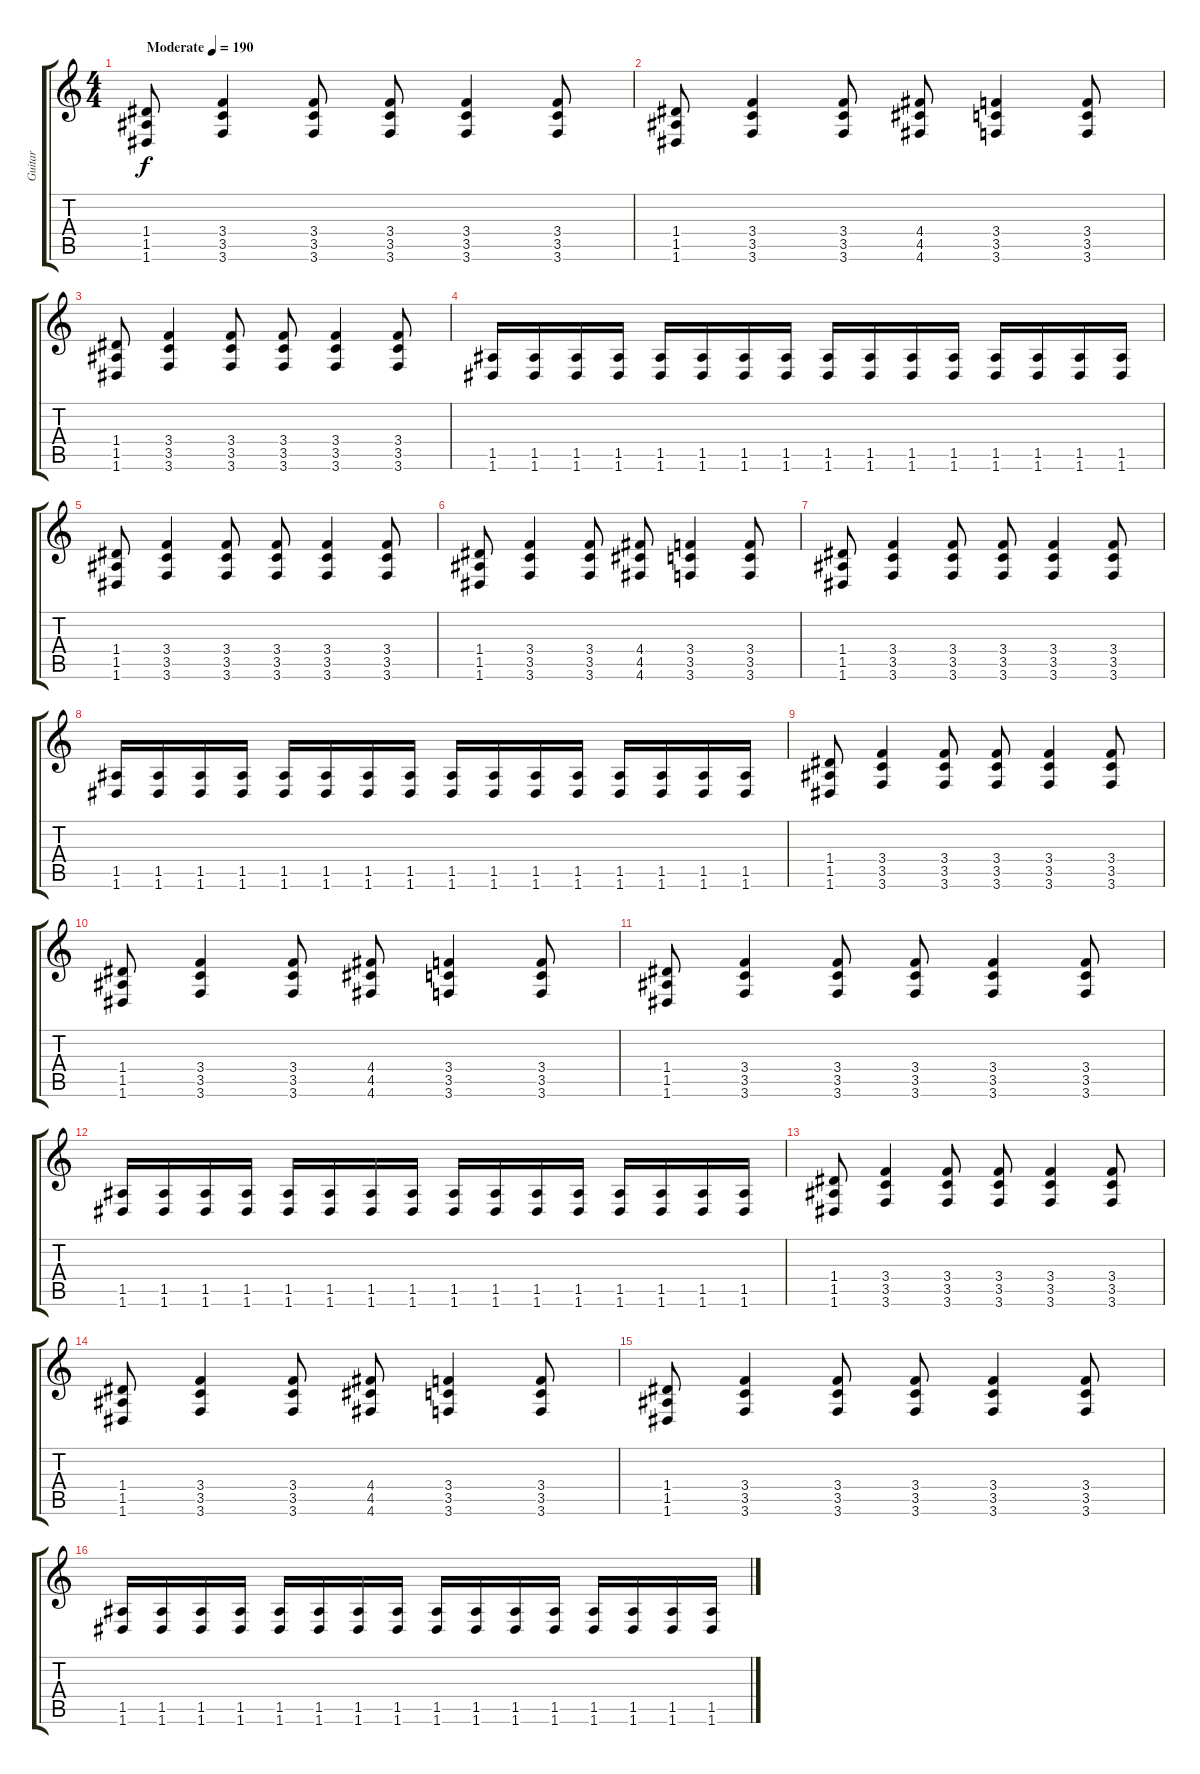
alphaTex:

\track ("Guitar" "Guitar") {instrument distortionguitar}
\staff {score tabs}
\tuning (E4 B3 G3 D3 A2 D2) {hide}
\ts (4 4)
\tempo (190 "Moderate")
\clef g2
\ks c
(1.4 1.5 1.6).8{dy f instrument distortionguitar} (3.4 3.5 3.6).4 (3.4 3.5 3.6).8 (3.4 3.5 3.6).8 (3.4 3.5 3.6).4 (3.4 3.5 3.6).8 |
(1.4 1.5 1.6).8 (3.4 3.5 3.6).4 (3.4 3.5 3.6).8 (4.4 4.5 4.6).8 (3.4 3.5 3.6).4 (3.4 3.5 3.6).8 |
(1.4 1.5 1.6).8 (3.4 3.5 3.6).4 (3.4 3.5 3.6).8 (3.4 3.5 3.6).8 (3.4 3.5 3.6).4 (3.4 3.5 3.6).8 |
(1.5 1.6).16 (1.5 1.6).16 (1.5 1.6).16 (1.5 1.6).16 (1.5 1.6).16 (1.5 1.6).16 (1.5 1.6).16 (1.5 1.6).16 (1.5 1.6).16 (1.5 1.6).16 (1.5 1.6).16 (1.5 1.6).16 (1.5 1.6).16 (1.5 1.6).16 (1.5 1.6).16 (1.5 1.6).16 |
(1.4 1.5 1.6).8 (3.4 3.5 3.6).4 (3.4 3.5 3.6).8 (3.4 3.5 3.6).8 (3.4 3.5 3.6).4 (3.4 3.5 3.6).8 |
(1.4 1.5 1.6).8 (3.4 3.5 3.6).4 (3.4 3.5 3.6).8 (4.4 4.5 4.6).8 (3.4 3.5 3.6).4 (3.4 3.5 3.6).8 |
(1.4 1.5 1.6).8 (3.4 3.5 3.6).4 (3.4 3.5 3.6).8 (3.4 3.5 3.6).8 (3.4 3.5 3.6).4 (3.4 3.5 3.6).8 |
(1.5 1.6).16 (1.5 1.6).16 (1.5 1.6).16 (1.5 1.6).16 (1.5 1.6).16 (1.5 1.6).16 (1.5 1.6).16 (1.5 1.6).16 (1.5 1.6).16 (1.5 1.6).16 (1.5 1.6).16 (1.5 1.6).16 (1.5 1.6).16 (1.5 1.6).16 (1.5 1.6).16 (1.5 1.6).16 |
(1.4 1.5 1.6).8 (3.4 3.5 3.6).4 (3.4 3.5 3.6).8 (3.4 3.5 3.6).8 (3.4 3.5 3.6).4 (3.4 3.5 3.6).8 |
(1.4 1.5 1.6).8 (3.4 3.5 3.6).4 (3.4 3.5 3.6).8 (4.4 4.5 4.6).8 (3.4 3.5 3.6).4 (3.4 3.5 3.6).8 |
(1.4 1.5 1.6).8 (3.4 3.5 3.6).4 (3.4 3.5 3.6).8 (3.4 3.5 3.6).8 (3.4 3.5 3.6).4 (3.4 3.5 3.6).8 |
(1.5 1.6).16 (1.5 1.6).16 (1.5 1.6).16 (1.5 1.6).16 (1.5 1.6).16 (1.5 1.6).16 (1.5 1.6).16 (1.5 1.6).16 (1.5 1.6).16 (1.5 1.6).16 (1.5 1.6).16 (1.5 1.6).16 (1.5 1.6).16 (1.5 1.6).16 (1.5 1.6).16 (1.5 1.6).16 |
(1.4 1.5 1.6).8 (3.4 3.5 3.6).4 (3.4 3.5 3.6).8 (3.4 3.5 3.6).8 (3.4 3.5 3.6).4 (3.4 3.5 3.6).8 |
(1.4 1.5 1.6).8 (3.4 3.5 3.6).4 (3.4 3.5 3.6).8 (4.4 4.5 4.6).8 (3.4 3.5 3.6).4 (3.4 3.5 3.6).8 |
(1.4 1.5 1.6).8 (3.4 3.5 3.6).4 (3.4 3.5 3.6).8 (3.4 3.5 3.6).8 (3.4 3.5 3.6).4 (3.4 3.5 3.6).8 |
(1.5 1.6).16 (1.5 1.6).16 (1.5 1.6).16 (1.5 1.6).16 (1.5 1.6).16 (1.5 1.6).16 (1.5 1.6).16 (1.5 1.6).16 (1.5 1.6).16 (1.5 1.6).16 (1.5 1.6).16 (1.5 1.6).16 (1.5 1.6).16 (1.5 1.6).16 (1.5 1.6).16 (1.5 1.6).16
